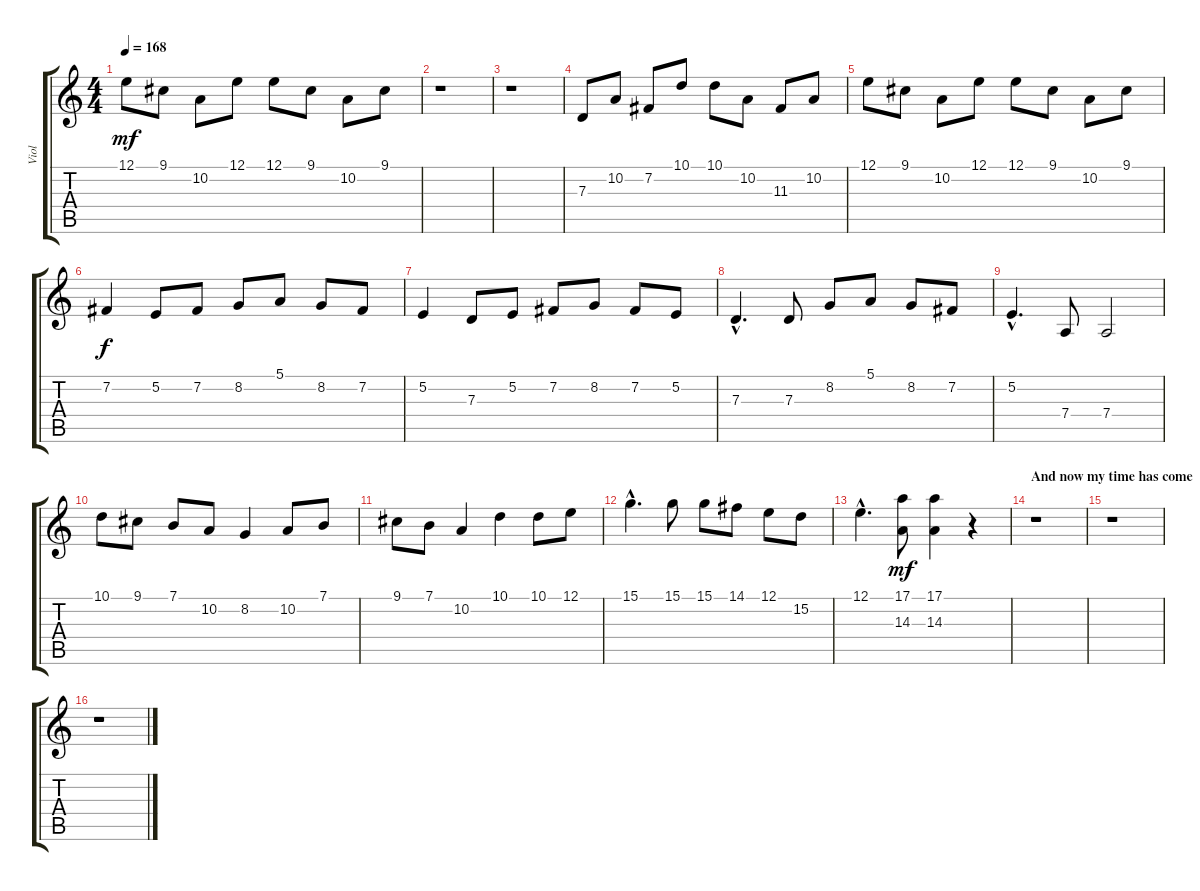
\track ("Viol" "Viol") {instrument violin}
\staff {score tabs}
\tuning (E4 B3 G3 D3 A2 E2) {hide}
\ts (4 4)
\tempo 168
\clef g2
\ks c
12.1.8{dy mf} 9.1.8 10.2.8 12.1.8 12.1.8 9.1.8 10.2.8 9.1.8 |
r.1 |
r.1 |
7.3.8 10.2.8 7.2.8 10.1.8 10.1.8 10.2.8 11.3.8 10.2.8 |
12.1.8 9.1.8 10.2.8 12.1.8 12.1.8 9.1.8 10.2.8 9.1.8 |
\section ("" "")
7.2.4{dy f} 5.2.8 7.2.8 8.2.8 5.1.8 8.2.8 7.2.8 |
5.2.4 7.3.8 5.2.8 7.2.8 8.2.8 7.2.8 5.2.8 |
7.3{hac}.4{d} 7.3.8 8.2.8 5.1.8 8.2.8 7.2.8 |
5.2{hac}.4{d} 7.4.8 7.4.2 |
10.1.8 9.1.8 7.1.8 10.2.8 8.2.4 10.2.8 7.1.8 |
9.1.8 7.1.8 10.2.4 10.1.4 10.1.8 12.1.8 |
15.1{hac}.4{d} 15.1.8 15.1.8 14.1.8 12.1.8 15.2.8 |
12.1{hac}.4{d} (17.1 14.3).8{dy mf} (17.1 14.3).4 r.4 |
\section ("" "And now my time has come")
r.1 |
r.1 |
r.1
